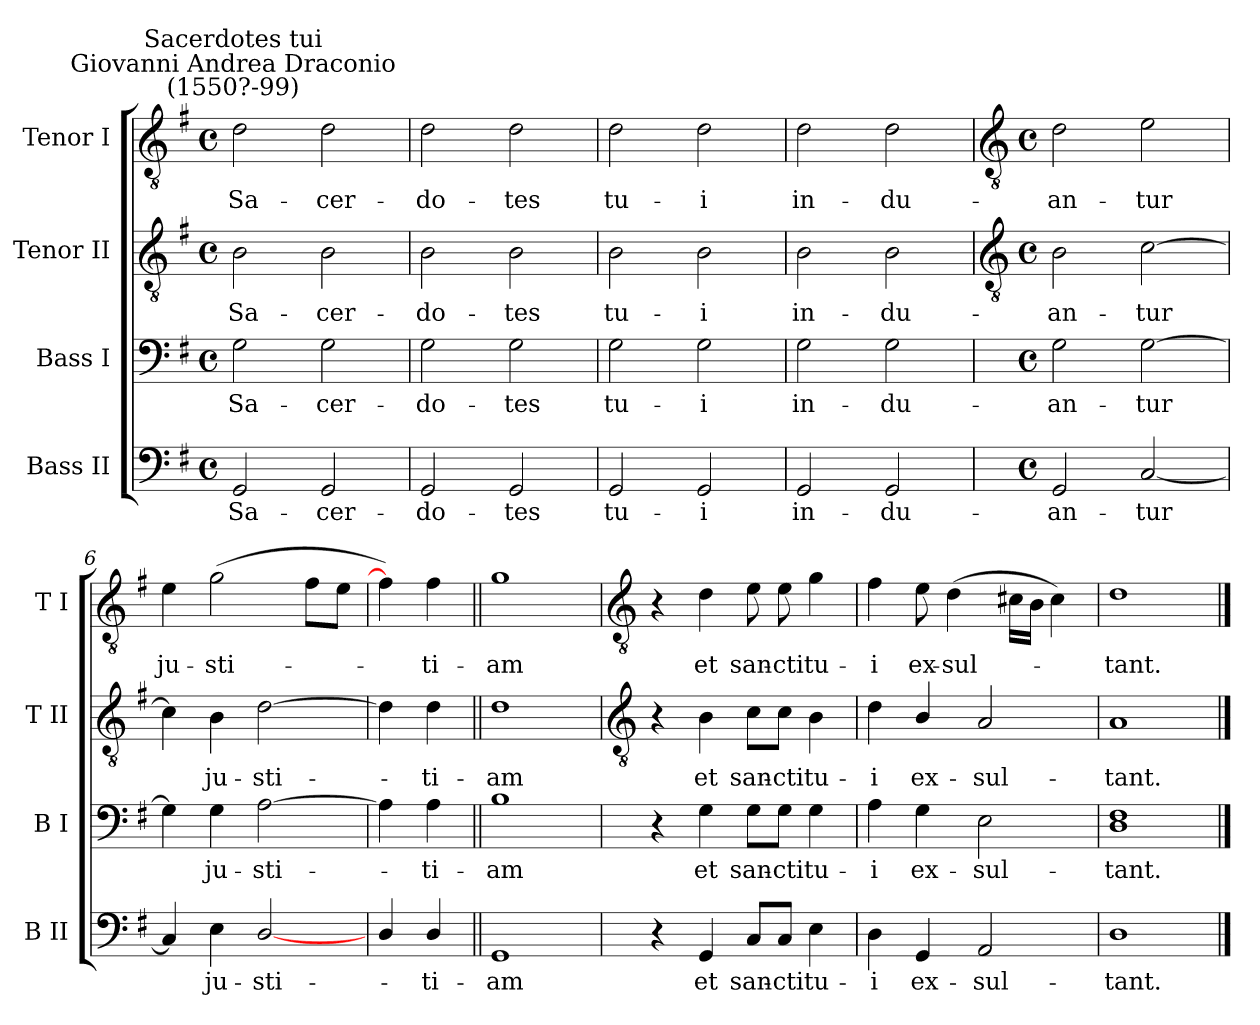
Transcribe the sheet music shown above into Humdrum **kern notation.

**kern	**text	**kern	**text	**kern	**text	**kern	**text
*part4	*part4	*part3	*part3	*part2	*part2	*part1	*part1
*staff4	*staff4	*staff3	*staff3	*staff2	*staff2	*staff1	*staff1
*I"Bass II	*	*I"Bass I	*	*I"Tenor II	*	*I"Tenor I	*
*I'B II	*	*I'B I	*	*I'T II	*	*I'T I	*
*clefF4	*	*clefF4	*	*clefGv2	*	*clefGv2	*
*k[f#]	*	*k[f#]	*	*k[f#]	*	*k[f#]	*
*G:	*	*G:	*	*G:	*	*G:	*
*M4/4	*	*M4/4	*	*M4/4	*	*M4/4	*
*met(c)	*	*met(c)	*	*met(c)	*	*met(c)	*
=1	=1	=1	=1	=1	=1	=1	=1
!	!	!	!	!	!	!LO:TX:a:cj:t=Giovanni Andrea Draconio\n(1550?-99)	!
!	!	!	!	!	!	!LO:TX:a:cj:t=Sacerdotes tui	!
!	!LO:LY:b	!	!LO:LY:b	!	!LO:LY:b	!	!LO:LY:b
2GG	Sa-	2G	Sa-	2B	Sa-	2d	Sa-
!	!LO:LY:b	!	!LO:LY:b	!	!LO:LY:b	!	!LO:LY:b
2GG	-cer-	2G	-cer-	2B	-cer-	2d	-cer-
=2	=2	=2	=2	=2	=2	=2	=2
!	!LO:LY:b	!	!LO:LY:b	!	!LO:LY:b	!	!LO:LY:b
2GG	-do-	2G	-do-	2B	-do-	2d	-do-
!	!LO:LY:b	!	!LO:LY:b	!	!LO:LY:b	!	!LO:LY:b
2GG	-tes	2G	-tes	2B	-tes	2d	-tes
=3	=3	=3	=3	=3	=3	=3	=3
!	!LO:LY:b	!	!LO:LY:b	!	!LO:LY:b	!	!LO:LY:b
2GG	tu-	2G	tu-	2B	tu-	2d	tu-
!	!LO:LY:b	!	!LO:LY:b	!	!LO:LY:b	!	!LO:LY:b
2GG	-i	2G	-i	2B	-i	2d	-i
=4	=4	=4	=4	=4	=4	=4	=4
!	!LO:LY:b	!	!LO:LY:b	!	!LO:LY:b	!	!LO:LY:b
2GG	in-	2G	in-	2B	in-	2d	in-
!	!LO:LY:b	!	!LO:LY:b	!	!LO:LY:b	!	!LO:LY:b
2GG	-du-	2G	-du-	2B	-du-	2d	-du-
!!LO:LB:g=z
=5	=5	=5	=5	=5	=5	=5	=5
*	*	*	*	*clefGv2	*	*clefGv2	*
*M4/4	*	*M4/4	*	*M4/4	*	*M4/4	*
*met(c)	*	*met(c)	*	*met(c)	*	*met(c)	*
!	!LO:LY:b	!	!LO:LY:b	!	!LO:LY:b	!	!LO:LY:b
2GG	-an-	2G	-an-	2B	-an-	2d	-an-
!	!LO:LY:b	!	!LO:LY:b	!	!LO:LY:b	!	!LO:LY:b
[2C	-tur	[2G	-tur	[2c	-tur	2e	-tur
=6	=6	=6	=6	=6	=6	=6	=6
!	!	!	!	!	!	!	!LO:LY:b
4C]	.	4G]	.	4c]	.	4e	ju-
!	!LO:LY:b	!	!LO:LY:b	!	!LO:LY:b	!	!LO:LY:b
4E	ju-	4G	ju-	4B	ju-	(>2g	-sti-
!	!LO:LY:b	!	!LO:LY:b	!	!LO:LY:b	!	!
[2D/	-sti-	[2A	-sti-	[2d	-sti-	.	.
.	.	.	.	.	.	8f#L	.
.	.	.	.	.	.	8eJ	.
=7	=7	=7	=7	=7	=7	=7	=7
4D/	.	4A]	.	4d]	.	4f#])	.
!	!LO:LY:b	!	!LO:LY:b	!	!LO:LY:b	!	!LO:LY:b
4D/	ti-	4A	ti-	4d	ti-	4f#	ti-
=8||	=8||	=8||	=8||	=8||	=8||	=8||	=8||
!	!LO:LY:b	!	!LO:LY:b	!	!LO:LY:b	!	!LO:LY:b
1GG	-am	1B	-am	1d	-am	1g	-am
!!LO:LB:g=z
=9	=9	=9	=9	=9	=9	=9	=9
*	*	*	*	*clefGv2	*	*clefGv2	*
4r	.	4r	.	4r	.	4r	.
!	!LO:LY:b	!	!LO:LY:b	!	!LO:LY:b	!	!LO:LY:b
4GG	et	4G	et	4B	et	4d	et
!	!LO:LY:b	!	!LO:LY:b	!	!LO:LY:b	!	!LO:LY:b
8C/L	san-	8G\L	san-	8c\L	san-	8e	san-
!	!LO:LY:b	!	!LO:LY:b	!	!LO:LY:b	!	!LO:LY:b
8C/J	-cti	8G\J	-cti	8c\J	-cti	8e	-cti
!	!LO:LY:b	!	!LO:LY:b	!	!LO:LY:b	!	!LO:LY:b
4E	tu-	4G	tu-	4B	tu-	4g	tu-
=10	=10	=10	=10	=10	=10	=10	=10
!	!LO:LY:b	!	!LO:LY:b	!	!LO:LY:b	!	!LO:LY:b
4D	-i	4A	-i	4d	-i	4f#	-i
!	!LO:LY:b	!	!LO:LY:b	!	!LO:LY:b	!	!LO:LY:b
4GG	ex-	4G	ex-	4B/	ex-	8e	ex-
!	!	!	!	!	!	!	!LO:LY:b
.	.	.	.	.	.	(>4d	-sul-
!	!LO:LY:b	!	!LO:LY:b	!	!LO:LY:b	!	!
2AA	-sul-	2E	-sul-	2A	-sul-	.	.
.	.	.	.	.	.	16c#XLL	.
.	.	.	.	.	.	16BJJ	.
.	.	.	.	.	.	4c#)	.
=11	=11	=11	=11	=11	=11	=11	=11
!	!LO:LY:b	!	!LO:LY:b	!	!LO:LY:b	!	!LO:LY:b
1D	-tant.	1D 1F#	-tant.	1A	-tant.	1d	tant.
==	==	==	==	==	==	==	==
*-	*-	*-	*-	*-	*-	*-	*-
